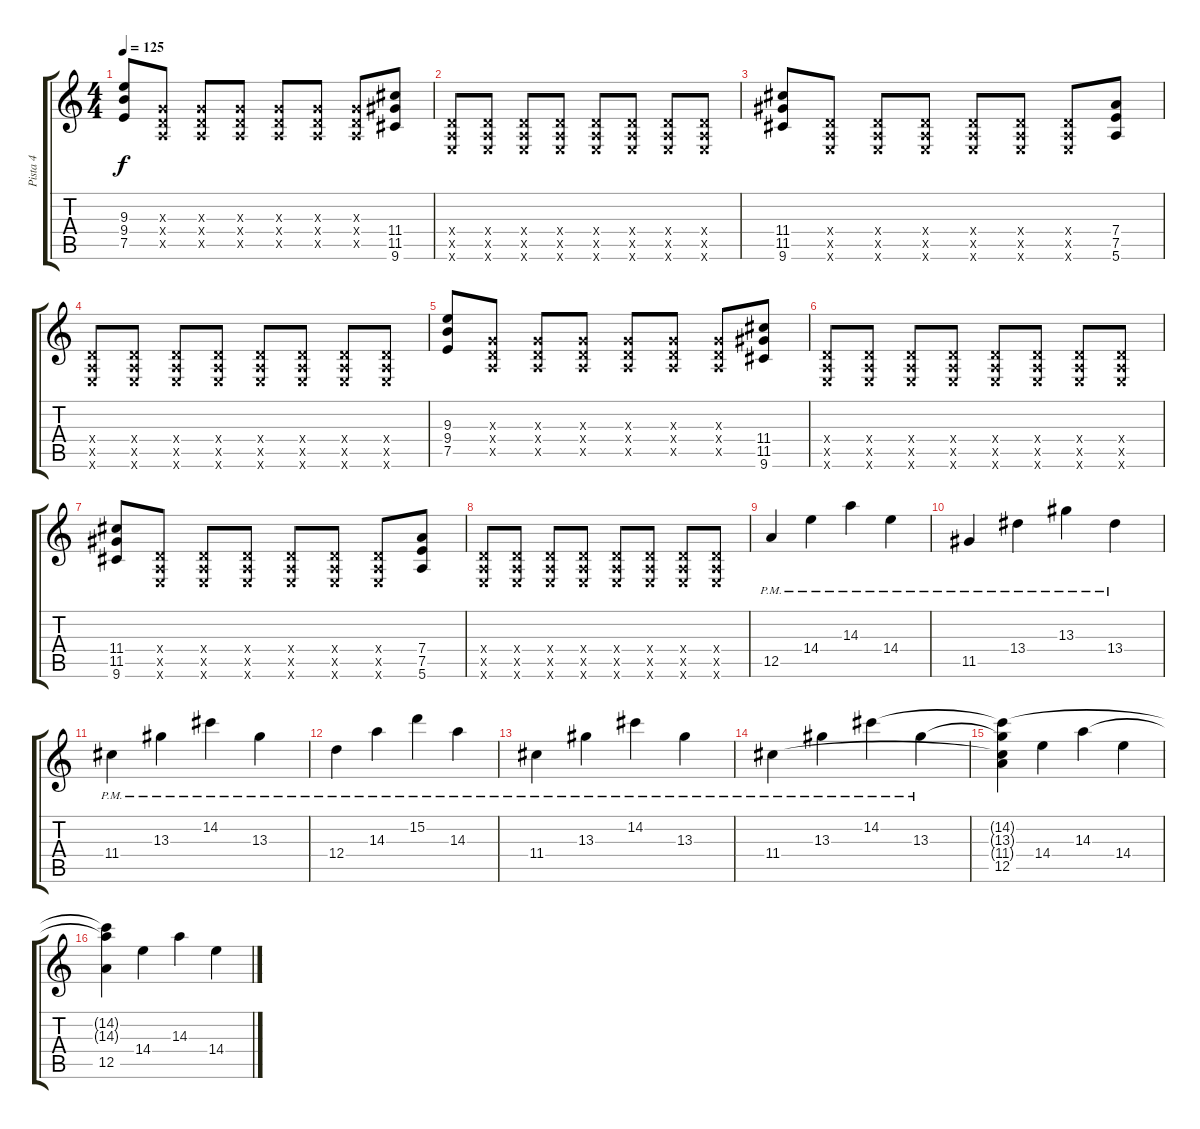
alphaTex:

\track ("Pista 4" "Pista 4") {instrument distortionguitar}
\staff {score tabs}
\tuning (E4 B3 G3 D3 A2 E2) {hide}
\ts (4 4)
\tempo 125
\clef g2
\ks c
(9.3 9.4 7.5).8{dy f} (0.3{x} 0.4{x} 0.5{x}).8 (0.3{x} 0.4{x} 0.5{x}).8 (0.3{x} 0.4{x} 0.5{x}).8 (0.3{x} 0.4{x} 0.5{x}).8 (0.3{x} 0.4{x} 0.5{x}).8 (0.3{x} 0.4{x} 0.5{x}).8 (11.4 11.5 9.6).8 |
(0.4{x} 0.5{x} 0.6{x}).8 (0.4{x} 0.5{x} 0.6{x}).8 (0.4{x} 0.5{x} 0.6{x}).8 (0.4{x} 0.5{x} 0.6{x}).8 (0.4{x} 0.5{x} 0.6{x}).8 (0.4{x} 0.5{x} 0.6{x}).8 (0.4{x} 0.5{x} 0.6{x}).8 (0.4{x} 0.5{x} 0.6{x}).8 |
(11.4 11.5 9.6).8 (0.4{x} 0.5{x} 0.6{x}).8 (0.4{x} 0.5{x} 0.6{x}).8 (0.4{x} 0.5{x} 0.6{x}).8 (0.4{x} 0.5{x} 0.6{x}).8 (0.4{x} 0.5{x} 0.6{x}).8 (0.4{x} 0.5{x} 0.6{x}).8 (7.4 7.5 5.6).8 |
(0.4{x} 0.5{x} 0.6{x}).8 (0.4{x} 0.5{x} 0.6{x}).8 (0.4{x} 0.5{x} 0.6{x}).8 (0.4{x} 0.5{x} 0.6{x}).8 (0.4{x} 0.5{x} 0.6{x}).8 (0.4{x} 0.5{x} 0.6{x}).8 (0.4{x} 0.5{x} 0.6{x}).8 (0.4{x} 0.5{x} 0.6{x}).8 |
(9.3 9.4 7.5).8 (0.3{x} 0.4{x} 0.5{x}).8 (0.3{x} 0.4{x} 0.5{x}).8 (0.3{x} 0.4{x} 0.5{x}).8 (0.3{x} 0.4{x} 0.5{x}).8 (0.3{x} 0.4{x} 0.5{x}).8 (0.3{x} 0.4{x} 0.5{x}).8 (11.4 11.5 9.6).8 |
(0.4{x} 0.5{x} 0.6{x}).8 (0.4{x} 0.5{x} 0.6{x}).8 (0.4{x} 0.5{x} 0.6{x}).8 (0.4{x} 0.5{x} 0.6{x}).8 (0.4{x} 0.5{x} 0.6{x}).8 (0.4{x} 0.5{x} 0.6{x}).8 (0.4{x} 0.5{x} 0.6{x}).8 (0.4{x} 0.5{x} 0.6{x}).8 |
(11.4 11.5 9.6).8 (0.4{x} 0.5{x} 0.6{x}).8 (0.4{x} 0.5{x} 0.6{x}).8 (0.4{x} 0.5{x} 0.6{x}).8 (0.4{x} 0.5{x} 0.6{x}).8 (0.4{x} 0.5{x} 0.6{x}).8 (0.4{x} 0.5{x} 0.6{x}).8 (7.4 7.5 5.6).8 |
(0.4{x} 0.5{x} 0.6{x}).8 (0.4{x} 0.5{x} 0.6{x}).8 (0.4{x} 0.5{x} 0.6{x}).8 (0.4{x} 0.5{x} 0.6{x}).8 (0.4{x} 0.5{x} 0.6{x}).8 (0.4{x} 0.5{x} 0.6{x}).8 (0.4{x} 0.5{x} 0.6{x}).8 (0.4{x} 0.5{x} 0.6{x}).8 |
12.5{pm}.4 14.4{pm}.4 14.3{pm}.4 14.4{pm}.4 |
11.5{pm}.4 13.4{pm}.4 13.3{pm}.4 13.4{pm}.4 |
11.4{pm}.4 13.3{pm}.4 14.2{pm}.4 13.3{pm}.4 |
12.4{pm}.4 14.3{pm}.4 15.2{pm}.4 14.3{pm}.4 |
11.4{pm}.4 13.3{pm}.4 14.2{pm}.4 13.3{pm}.4 |
11.4{pm}.4 13.3{pm}.4 14.2{pm}.4 13.3{pm}.4 |
(14.2{t} 13.3{t} 11.4{t} 12.5).4 14.4.4 14.3.4 14.4.4 |
(14.2{t} 14.3{t} 12.5).4 14.4.4 14.3.4 14.4.4
